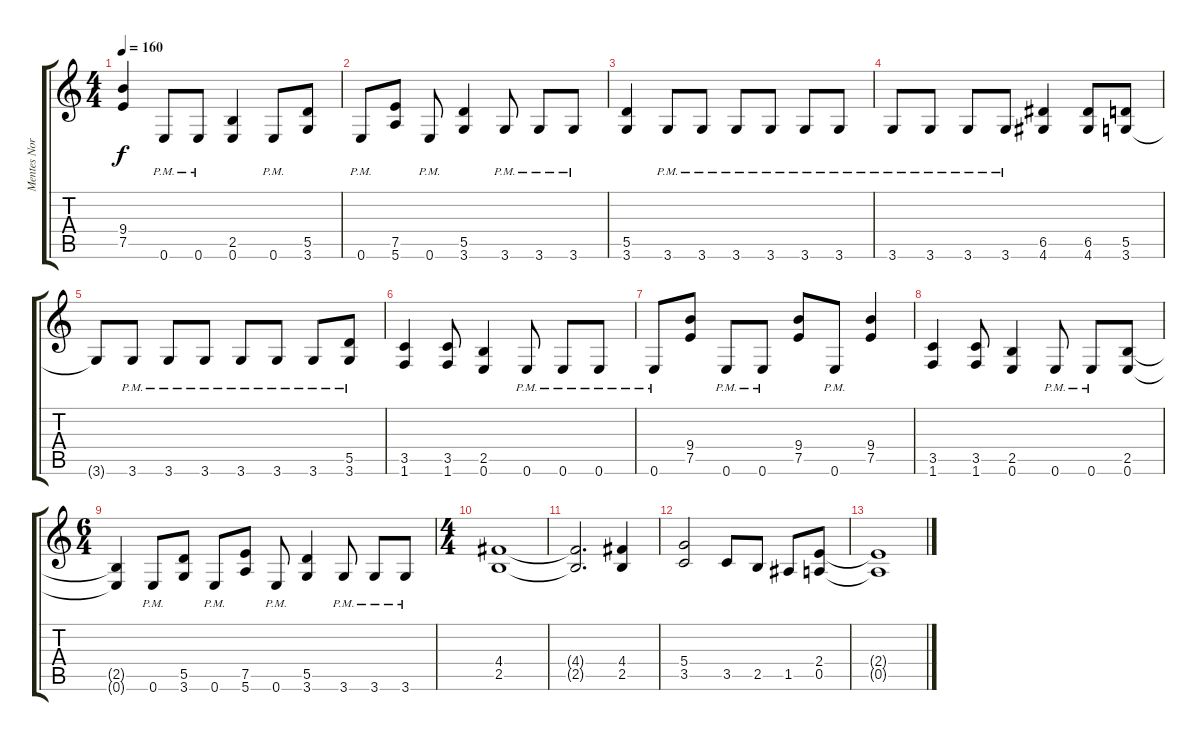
\track ("Mentes Norbert" "Mentes Nor") {instrument distortionguitar}
\staff {score tabs}
\tuning (E4 B3 G3 D3 A2 E2) {hide}
\ts (4 4)
\tempo 160
\clef g2
\ks c
(9.4{t} 7.5{t}).4{dy f} 0.6{pm}.8 0.6{pm}.8 (2.5 0.6).4 0.6{pm}.8 (5.5 3.6).8 |
0.6{pm}.8 (7.5 5.6).8 0.6{pm}.8 (5.5 3.6).4 3.6{pm}.8 3.6{pm}.8 3.6{pm}.8 |
(5.5 3.6).4 3.6{pm}.8 3.6{pm}.8 3.6{pm}.8 3.6{pm}.8 3.6{pm}.8 3.6{pm}.8 |
3.6{pm}.8 3.6{pm}.8 3.6{pm}.8 3.6{pm}.8 (6.5 4.6).4 (6.5 4.6).8 (5.5 3.6).8 |
3.6{t}.8 3.6{pm}.8 3.6{pm}.8 3.6{pm}.8 3.6{pm}.8 3.6{pm}.8 3.6{pm}.8 (5.5{pm} 3.6{pm}).8 |
(3.5 1.6).4 (3.5 1.6).8 (2.5 0.6).4 0.6{pm}.8 0.6{pm}.8 0.6{pm}.8 |
0.6{pm}.8 (9.4 7.5).8 0.6{pm}.8 0.6{pm}.8 (9.4 7.5).8 0.6{pm}.8 (9.4 7.5).4 |
(3.5 1.6).4 (3.5 1.6).8 (2.5 0.6).4 0.6{pm}.8 0.6{pm}.8 (2.5 0.6).8 |
\ts (6 4)
(2.5{t} 0.6{t}).4 0.6{pm}.8 (5.5 3.6).8 0.6{pm}.8 (7.5 5.6).8 0.6{pm}.8 (5.5 3.6).4 3.6{pm}.8 3.6{pm}.8 3.6{pm}.8 |
\ts (4 4)
(4.4 2.5).1 |
(4.4{t} 2.5{t}).2{d} (4.4 2.5).4 |
(5.4 3.5).2 3.5.8 2.5.8 1.5.8 (2.4 0.5).8 |
(2.4{t} 0.5{t}).1
